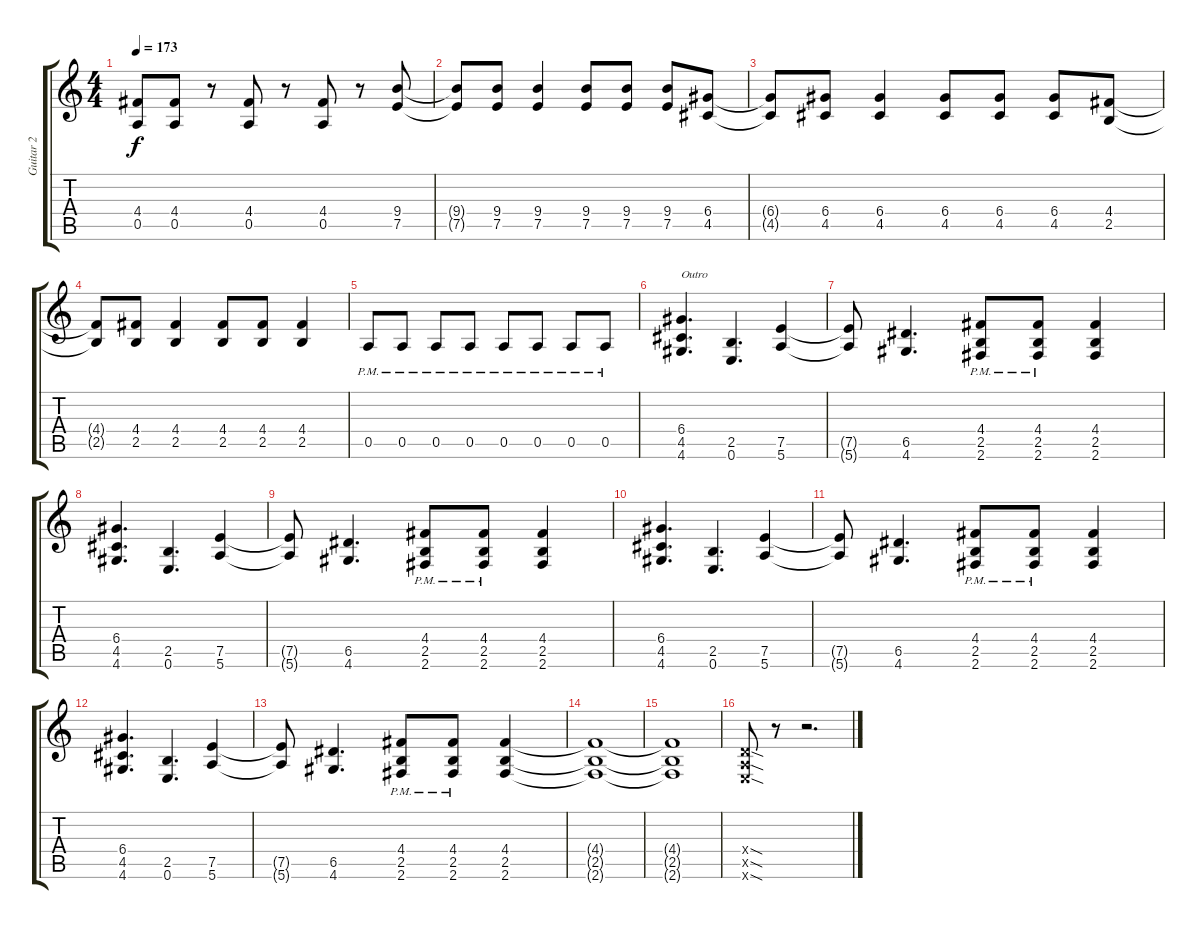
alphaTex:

\track ("Guitar 2" "Guitar 2") {instrument overdrivenguitar}
\staff {score tabs}
\tuning (E4 B3 G3 D3 A2 E2) {hide}
\ts (4 4)
\tempo 173
\clef g2
\ks c
(4.4 0.5).8{dy f} (4.4 0.5).8 r.8 (4.4 0.5).8 r.8 (4.4 0.5).8 r.8 (9.4 7.5).8 |
(9.4{t} 7.5{t}).8 (9.4 7.5).8 (9.4 7.5).4 (9.4 7.5).8 (9.4 7.5).8 (9.4 7.5).8 (6.4 4.5).8 |
(6.4{t} 4.5{t}).8 (6.4 4.5).8 (6.4 4.5).4 (6.4 4.5).8 (6.4 4.5).8 (6.4 4.5).8 (4.4 2.5).8 |
(4.4{t} 2.5{t}).8 (4.4 2.5).8 (4.4 2.5).4 (4.4 2.5).8 (4.4 2.5).8 (4.4 2.5).4 |
0.5{pm}.8 0.5{pm}.8 0.5{pm}.8 0.5{pm}.8 0.5{pm}.8 0.5{pm}.8 0.5{pm}.8 0.5{pm}.8 |
(6.4 4.5 4.6).4{d txt "Outro"} (2.5 0.6).4{d} (7.5 5.6).4 |
(7.5{t} 5.6{t}).8 (6.5 4.6).4{d} (4.4{pm} 2.5{pm} 2.6{pm}).8 (4.4{pm} 2.5{pm} 2.6{pm}).8 (4.4 2.5 2.6).4 |
(6.4 4.5 4.6).4{d} (2.5 0.6).4{d} (7.5 5.6).4 |
(7.5{t} 5.6{t}).8 (6.5 4.6).4{d} (4.4{pm} 2.5{pm} 2.6{pm}).8 (4.4{pm} 2.5{pm} 2.6{pm}).8 (4.4 2.5 2.6).4 |
(6.4 4.5 4.6).4{d} (2.5 0.6).4{d} (7.5 5.6).4 |
(7.5{t} 5.6{t}).8 (6.5 4.6).4{d} (4.4{pm} 2.5{pm} 2.6{pm}).8 (4.4{pm} 2.5{pm} 2.6{pm}).8 (4.4 2.5 2.6).4 |
(6.4 4.5 4.6).4{d} (2.5 0.6).4{d} (7.5 5.6).4 |
(7.5{t} 5.6{t}).8 (6.5 4.6).4{d} (4.4{pm} 2.5{pm} 2.6{pm}).8 (4.4{pm} 2.5{pm} 2.6{pm}).8 (4.4 2.5 2.6).4 |
(4.4{t} 2.5{t} 2.6{t}).1 |
(4.4{t} 2.5{t} 2.6{t}).1 |
(0.4{sod x} 0.5{sod x} 0.6{sod x}).8 r.8 r.2{d}
